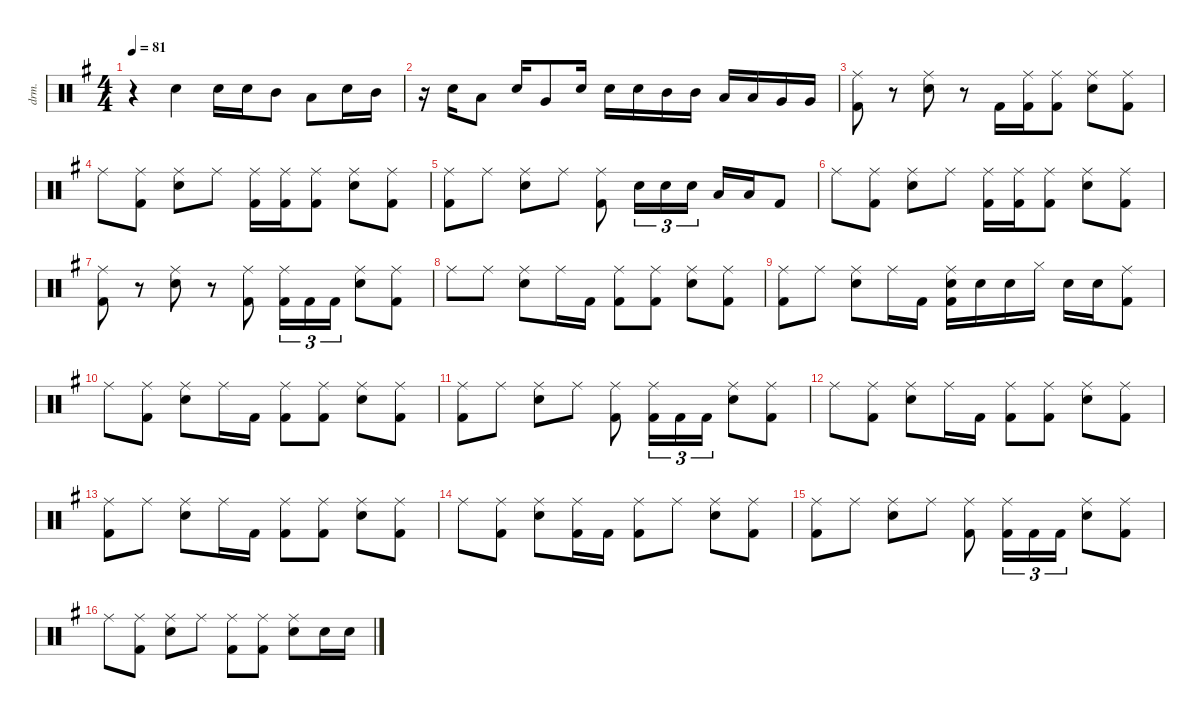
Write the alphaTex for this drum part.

\defaultSystemsLayout 4
\hideDynamics
\bracketExtendMode nobrackets
\track ("Drums" "drm.") {mute instrument percussion}
\staff {score}
\articulation defaults
\ts (4 4)
\tempo 81
\clef neutral
\ks eminor
r.4{dy f} "Snare (hit) 2"{acc forcenatural}.4 "Snare (hit) 2"{acc forcenatural}.16 "Snare (hit) 2"{acc forcenatural}.16 "Mid Tom (hit)"{acc forcenatural}.8 "Low Tom (hit)"{acc forcenatural}.8 "Snare (hit) 2"{acc forcenatural}.16 "Mid Tom (hit)"{acc forcenatural}.16 |
r.16 "Snare (hit) 2"{acc forcenatural}.16 "Low Tom (hit)"{acc forcenatural}.8 "Snare (hit) 2"{acc forcenatural}.16 "Very Low Tom (hit)"{acc forcenatural}.8 "Snare (hit) 2"{acc forcenatural}.16 "Snare (hit) 2"{acc forcenatural}.16 "Snare (hit) 2"{acc forcenatural}.16 "Mid Tom (hit)"{acc forcenatural}.16 "Mid Tom (hit)"{acc forcenatural}.16 "Low Tom (hit)"{acc forcenatural}.16 "Low Tom (hit)"{acc forcenatural}.16 "Very Low Tom (hit)"{acc forcenatural}.16 "Very Low Tom (hit)"{acc forcenatural}.16 |
("Ride (middle)"{acc forcenatural} "Kick (hit) 2"{acc forcenatural}).8 r.8 ("Ride (middle)"{acc forcenatural} "Snare (hit) 2"{acc forcenatural}).8 r.8 "Kick (hit) 2"{acc forcenatural}.16 ("Ride (middle)"{acc forcenatural} "Kick (hit) 2"{acc forcenatural}).16 ("Ride (middle)"{acc forcenatural} "Kick (hit) 2"{acc forcenatural}).8 ("Ride (middle)"{acc forcenatural} "Snare (hit) 2"{acc forcenatural}).8 ("Ride (middle)"{acc forcenatural} "Kick (hit) 2"{acc forcenatural}).8 |
"Ride (middle)"{acc forcenatural}.8 ("Ride (middle)"{acc forcenatural} "Kick (hit) 2"{acc forcenatural}).8 ("Ride (middle)"{acc forcenatural} "Snare (hit) 2"{acc forcenatural}).8 "Ride (middle)"{acc forcenatural}.8 ("Ride (middle)"{acc forcenatural} "Kick (hit) 2"{acc forcenatural}).16 ("Ride (middle)"{acc forcenatural} "Kick (hit) 2"{acc forcenatural}).16 ("Ride (middle)"{acc forcenatural} "Kick (hit) 2"{acc forcenatural}).8 ("Ride (middle)"{acc forcenatural} "Snare (hit) 2"{acc forcenatural}).8 ("Ride (middle)"{acc forcenatural} "Kick (hit) 2"{acc forcenatural}).8 |
("Ride (middle)"{acc forcenatural} "Kick (hit) 2"{acc forcenatural}).8 "Ride (middle)"{acc forcenatural}.8 ("Ride (middle)"{acc forcenatural} "Snare (hit) 2"{acc forcenatural}).8 "Ride (middle)"{acc forcenatural}.8 ("Ride (middle)"{acc forcenatural} "Kick (hit) 2"{acc forcenatural}).8 "Snare (hit) 2"{acc forcenatural}.16{tu (3 2)} "Snare (hit) 2"{acc forcenatural}.16{tu (3 2)} "Snare (hit) 2"{acc forcenatural}.16{tu (3 2)} "Low Tom (hit)"{acc forcenatural}.16 "Low Tom (hit)"{acc forcenatural}.16 "Kick (hit) 2"{acc forcenatural}.8 |
"Ride (middle)"{acc forcenatural}.8 ("Ride (middle)"{acc forcenatural} "Kick (hit) 2"{acc forcenatural}).8 ("Ride (middle)"{acc forcenatural} "Snare (hit) 2"{acc forcenatural}).8 "Ride (middle)"{acc forcenatural}.8 ("Ride (middle)"{acc forcenatural} "Kick (hit) 2"{acc forcenatural}).16 ("Ride (middle)"{acc forcenatural} "Kick (hit) 2"{acc forcenatural}).16 ("Ride (middle)"{acc forcenatural} "Kick (hit) 2"{acc forcenatural}).8 ("Ride (middle)"{acc forcenatural} "Snare (hit) 2"{acc forcenatural}).8 ("Ride (middle)"{acc forcenatural} "Kick (hit) 2"{acc forcenatural}).8 |
("Ride (middle)"{acc forcenatural} "Kick (hit) 2"{acc forcenatural}).8 r.8 ("Ride (middle)"{acc forcenatural} "Snare (hit) 2"{acc forcenatural}).8 r.8 ("Ride (middle)"{acc forcenatural} "Kick (hit) 2"{acc forcenatural}).8 ("Ride (middle)"{acc forcenatural} "Kick (hit) 2"{acc forcenatural}).16{tu (3 2)} "Kick (hit) 2"{acc forcenatural}.16{tu (3 2)} "Kick (hit) 2"{acc forcenatural}.16{tu (3 2)} ("Ride (middle)"{acc forcenatural} "Snare (hit) 2"{acc forcenatural}).8 ("Ride (middle)"{acc forcenatural} "Kick (hit) 2"{acc forcenatural}).8 |
"Ride (middle)"{acc forcenatural}.8 "Ride (middle)"{acc forcenatural}.8 ("Ride (middle)"{acc forcenatural} "Snare (hit) 2"{acc forcenatural}).8 "Ride (middle)"{acc forcenatural}.16 "Kick (hit) 2"{acc forcenatural}.16 ("Ride (middle)"{acc forcenatural} "Kick (hit) 2"{acc forcenatural}).8 ("Ride (middle)"{acc forcenatural} "Kick (hit) 2"{acc forcenatural}).8 ("Ride (middle)"{acc forcenatural} "Snare (hit) 2"{acc forcenatural}).8 ("Ride (middle)"{acc forcenatural} "Kick (hit) 2"{acc forcenatural}).8 |
("Ride (middle)"{acc forcenatural} "Kick (hit) 2"{acc forcenatural}).8 "Ride (middle)"{acc forcenatural}.8 ("Ride (middle)"{acc forcenatural} "Snare (hit) 2"{acc forcenatural}).8 "Ride (middle)"{acc forcenatural}.16 "Kick (hit) 2"{acc forcenatural}.16 ("Ride (middle)"{acc forcenatural} "Snare (hit) 2"{acc forcenatural} "Kick (hit) 2"{acc forcenatural}).16 "Snare (hit) 2"{acc forcenatural}.16 "Snare (hit) 2"{acc forcenatural}.16 "Hi-Hat (closed)"{acc forcenatural}.16 "Snare (hit) 2"{acc forcenatural}.16 "Snare (hit) 2"{acc forcenatural}.16 ("Ride (middle)"{acc forcenatural} "Kick (hit) 2"{acc forcenatural}).8 |
"Ride (middle)"{acc forcenatural}.8 ("Ride (middle)"{acc forcenatural} "Kick (hit) 2"{acc forcenatural}).8 ("Ride (middle)"{acc forcenatural} "Snare (hit) 2"{acc forcenatural}).8 "Ride (middle)"{acc forcenatural}.16 "Kick (hit) 2"{acc forcenatural}.16 ("Ride (middle)"{acc forcenatural} "Kick (hit) 2"{acc forcenatural}).8 ("Ride (middle)"{acc forcenatural} "Kick (hit) 2"{acc forcenatural}).8 ("Ride (middle)"{acc forcenatural} "Snare (hit) 2"{acc forcenatural}).8 ("Ride (middle)"{acc forcenatural} "Kick (hit) 2"{acc forcenatural}).8 |
("Ride (middle)"{acc forcenatural} "Kick (hit) 2"{acc forcenatural}).8 "Ride (middle)"{acc forcenatural}.8 ("Ride (middle)"{acc forcenatural} "Snare (hit) 2"{acc forcenatural}).8 "Ride (middle)"{acc forcenatural}.8 ("Ride (middle)"{acc forcenatural} "Kick (hit) 2"{acc forcenatural}).8 ("Ride (middle)"{acc forcenatural} "Kick (hit) 2"{acc forcenatural}).16{tu (3 2)} "Kick (hit) 2"{acc forcenatural}.16{tu (3 2)} "Kick (hit) 2"{acc forcenatural}.16{tu (3 2)} ("Ride (middle)"{acc forcenatural} "Snare (hit) 2"{acc forcenatural}).8 ("Ride (middle)"{acc forcenatural} "Kick (hit) 2"{acc forcenatural}).8 |
"Ride (middle)"{acc forcenatural}.8 ("Ride (middle)"{acc forcenatural} "Kick (hit) 2"{acc forcenatural}).8 ("Ride (middle)"{acc forcenatural} "Snare (hit) 2"{acc forcenatural}).8 "Ride (middle)"{acc forcenatural}.16 "Kick (hit) 2"{acc forcenatural}.16 ("Ride (middle)"{acc forcenatural} "Kick (hit) 2"{acc forcenatural}).8 ("Ride (middle)"{acc forcenatural} "Kick (hit) 2"{acc forcenatural}).8 ("Ride (middle)"{acc forcenatural} "Snare (hit) 2"{acc forcenatural}).8 ("Ride (middle)"{acc forcenatural} "Kick (hit) 2"{acc forcenatural}).8 |
("Ride (middle)"{acc forcenatural} "Kick (hit) 2"{acc forcenatural}).8 "Ride (middle)"{acc forcenatural}.8 ("Ride (middle)"{acc forcenatural} "Snare (hit) 2"{acc forcenatural}).8 "Ride (middle)"{acc forcenatural}.16 "Kick (hit) 2"{acc forcenatural}.16 ("Ride (middle)"{acc forcenatural} "Kick (hit) 2"{acc forcenatural}).8 ("Ride (middle)"{acc forcenatural} "Kick (hit) 2"{acc forcenatural}).8 ("Ride (middle)"{acc forcenatural} "Snare (hit) 2"{acc forcenatural}).8 ("Ride (middle)"{acc forcenatural} "Kick (hit) 2"{acc forcenatural}).8 |
"Ride (middle)"{acc forcenatural}.8 ("Ride (middle)"{acc forcenatural} "Kick (hit) 2"{acc forcenatural}).8 ("Ride (middle)"{acc forcenatural} "Snare (hit) 2"{acc forcenatural}).8 ("Ride (middle)"{acc forcenatural} "Kick (hit) 2"{acc forcenatural}).16 "Kick (hit) 2"{acc forcenatural}.16 ("Ride (middle)"{acc forcenatural} "Kick (hit) 2"{acc forcenatural}).8 "Ride (middle)"{acc forcenatural}.8 ("Ride (middle)"{acc forcenatural} "Snare (hit) 2"{acc forcenatural}).8 ("Ride (middle)"{acc forcenatural} "Kick (hit) 2"{acc forcenatural}).8 |
("Ride (middle)"{acc forcenatural} "Kick (hit) 2"{acc forcenatural}).8 "Ride (middle)"{acc forcenatural}.8 ("Ride (middle)"{acc forcenatural} "Snare (hit) 2"{acc forcenatural}).8 "Ride (middle)"{acc forcenatural}.8 ("Ride (middle)"{acc forcenatural} "Kick (hit) 2"{acc forcenatural}).8 ("Ride (middle)"{acc forcenatural} "Kick (hit) 2"{acc forcenatural}).16{tu (3 2)} "Kick (hit) 2"{acc forcenatural}.16{tu (3 2)} "Kick (hit) 2"{acc forcenatural}.16{tu (3 2)} ("Ride (middle)"{acc forcenatural} "Snare (hit) 2"{acc forcenatural}).8 ("Ride (middle)"{acc forcenatural} "Kick (hit) 2"{acc forcenatural}).8 |
"Ride (middle)"{acc forcenatural}.8 ("Ride (middle)"{acc forcenatural} "Kick (hit) 2"{acc forcenatural}).8 ("Ride (middle)"{acc forcenatural} "Snare (hit) 2"{acc forcenatural}).8 "Ride (middle)"{acc forcenatural}.8 ("Ride (middle)"{acc forcenatural} "Kick (hit) 2"{acc forcenatural}).8 ("Ride (middle)"{acc forcenatural} "Kick (hit) 2"{acc forcenatural}).8 ("Ride (middle)"{acc forcenatural} "Snare (hit) 2"{acc forcenatural}).8 "Snare (hit) 2"{acc forcenatural}.16 "Snare (hit) 2"{acc forcenatural}.16
